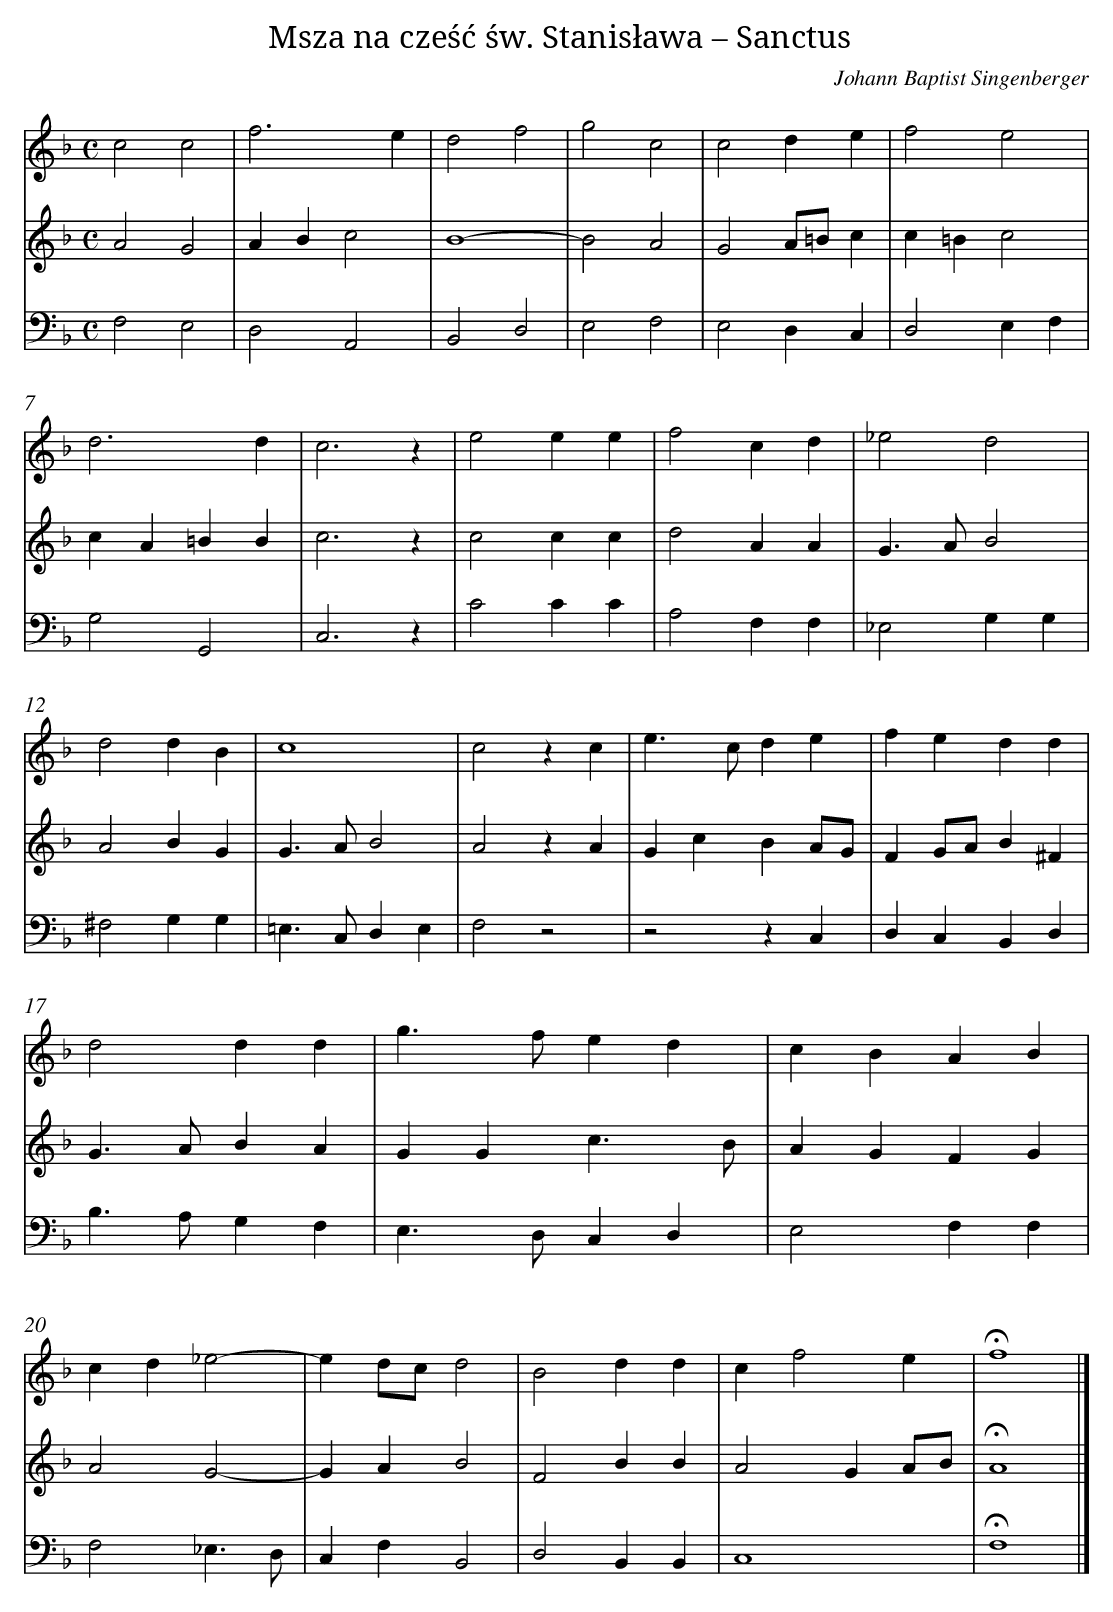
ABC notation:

X:1
T: Msza na cześć św. Stanisława – Sanctus
C: Johann Baptist Singenberger
L: 1/4
M: C
V: 1 clef=treble
V: 2 clef=treble
V: 3 clef=bass
K: F
[V:1] c2c2 |
[V:2] A2G2 |
[V:3] F,2E,2 |
[V:1] f3e |
[V:2] ABc2 |
[V:3] D,2A,,2 |
[V:1] d2f2 |
[V:2] B4- |
[V:3] B,,2D,2 |
[V:1] g2c2 |
[V:2] B2A2 |
[V:3] E,2F,2 |
[V:1] c2de |
[V:2] G2A/=B/c |
[V:3] E,2D,C, |
[V:1] f2e2 |
[V:2] c=Bc2 |
[V:3] D,2E,F, |
[V:1] d3d |
[V:2] cA=BB |
[V:3] G,2G,,2 |
[V:1] c3z |
[V:2] c3z |
[V:3] C,3z |
[V:1] e2ee |
[V:2] c2cc |
[V:3] C2CC |
[V:1] f2cd |
[V:2] d2AA |
[V:3] A,2F,F, |
[V:1] _e2d2 |
[V:2] G>AB2 |
[V:3] _E,2G,G, |
[V:1] d2dB |
[V:2] A2BG |
[V:3] ^F,2G,G, |
[V:1] c4 |
[V:2] G>AB2 |
[V:3] =E,>C,D,E, |
[V:1] c2zc |
[V:2] A2zA |
[V:3] F,2z2 |
[V:1] e>cde |
[V:2] GcBA/G/ |
[V:3] z2zC, |
[V:1] fedd |
[V:2] FG/A/B^F |
[V:3] D,C,B,,D, |
[V:1] d2dd |
[V:2] G>ABA |
[V:3] B,>A,G,F, |
[V:1] g>fed |
[V:2] GGc3/B/ |
[V:3] E,>D,C,D, |
[V:1] cBAB |
[V:2] AGFG |
[V:3] E,2F,F, |
[V:1] cd_e2- |
[V:2] A2G2- |
[V:3] F,2_E,3/D,/ |
[V:1] ed/c/d2 |
[V:2] GAB2 |
[V:3] C,F,B,,2 |
[V:1] B2dd |
[V:2] F2BB |
[V:3] D,2B,,B,, |
[V:1] cf2e |
[V:2] A2GA/B/ |
[V:3] C,4 |
[V:1] !fermata!f4 |]
[V:2] !fermata!A4 |]
[V:3] !fermata!F,4 |]
